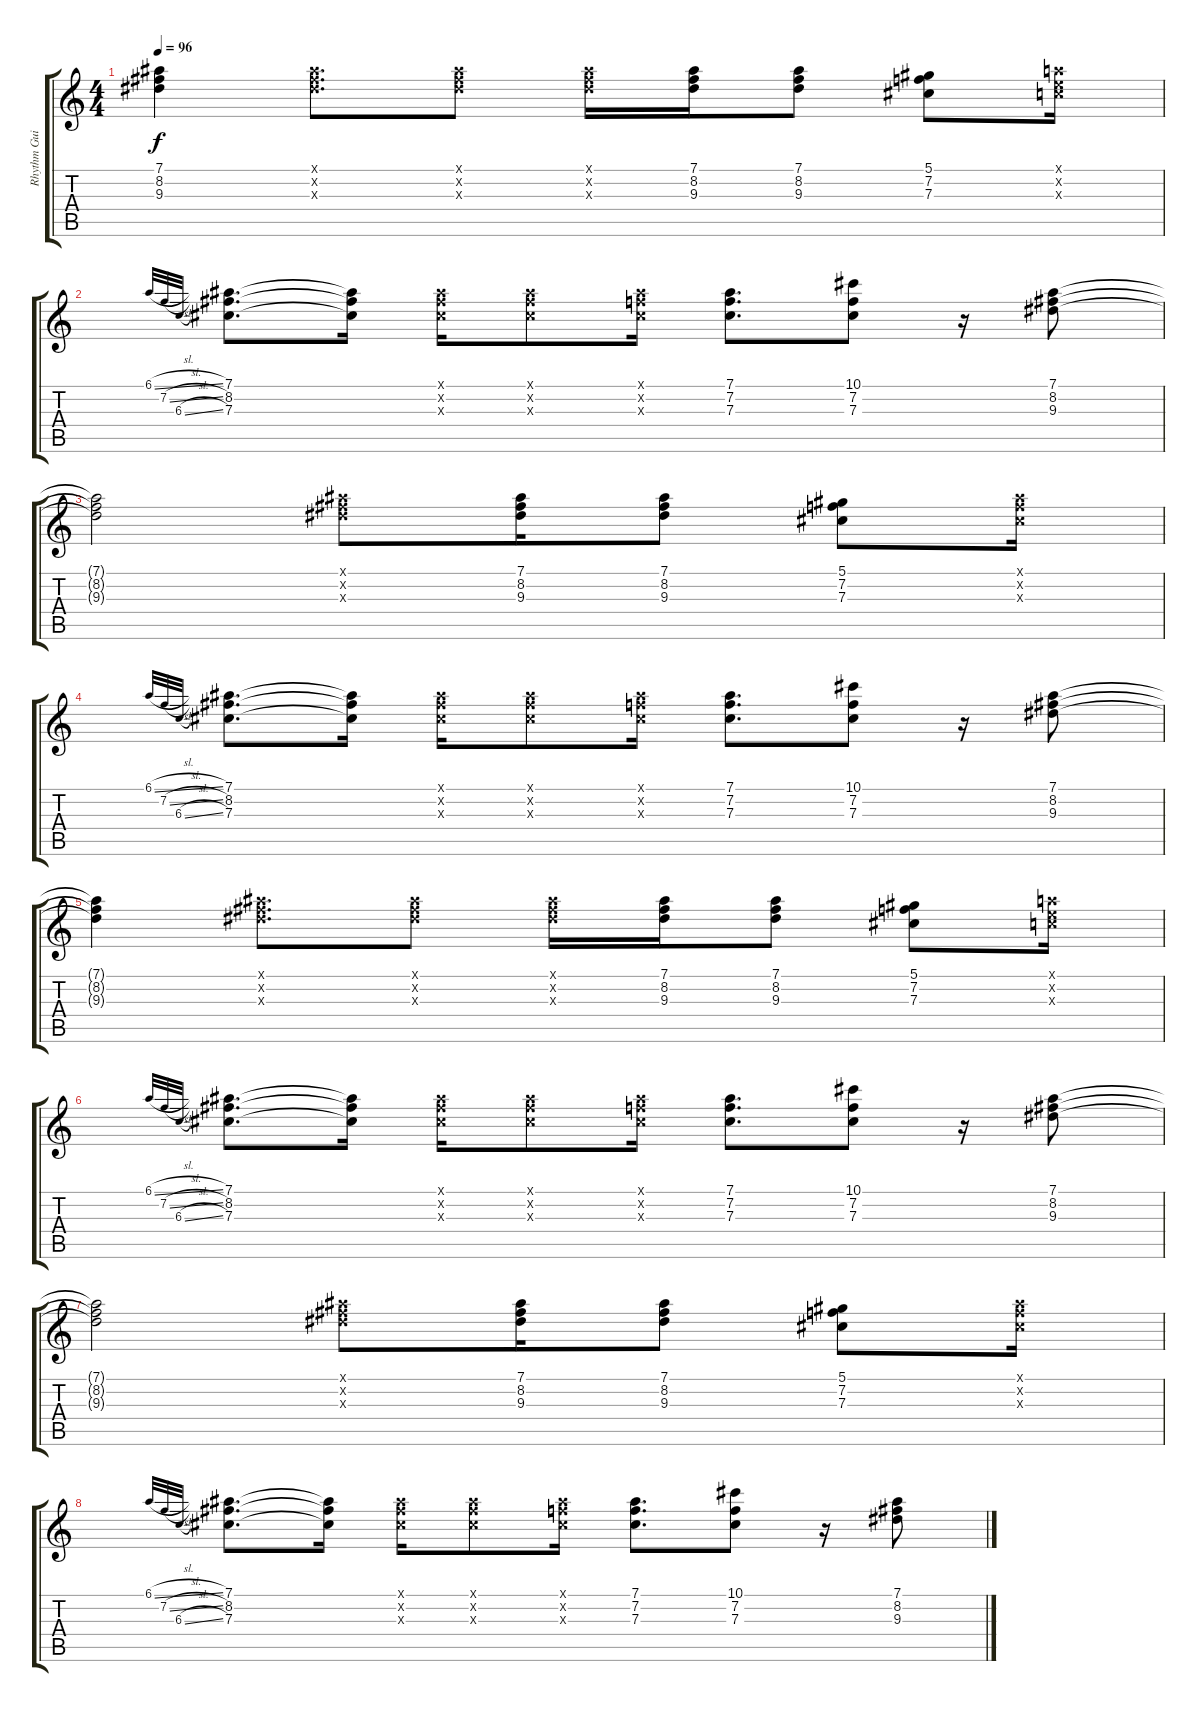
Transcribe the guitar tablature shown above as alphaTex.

\track ("Rhythm Guitar" "Rhythm Gui") {instrument electricguitarjazz}
\staff {score tabs}
\tuning (Eb4 Bb3 Gb3 Db3 Ab2 Eb2) {hide}
\ts (4 4)
\tempo 96
\clef g2
\ks c
(7.1{t} 8.2{t} 9.3{t}).4{dy f} (7.1{x} 8.2{x} 9.3{x}).8{d} (7.1{x} 8.2{x} 9.3{x}).8 (7.1{x} 8.2{x} 9.3{x}).16 (7.1 8.2 9.3).16 (7.1 8.2 9.3).8 (5.1 7.2 7.3).8 (6.1{x} 6.2{x} 6.3{x}).16 |
6.1{sl}.32{gr onbeat} 7.2{sl}.32{gr onbeat} 6.3{sl}.32{gr onbeat} (7.1 8.2 7.3).8{d} (7.1{t} 8.2{t} 7.3{t}).16 (7.1{x} 8.2{x} 7.3{x}).16 (7.1{x} 8.2{x} 7.3{x}).8 (7.1{x} 7.2{x} 7.3{x}).16 (7.1 7.2 7.3).8{d} (10.1 7.2 7.3).8 r.16 (7.1 8.2 9.3).8 |
(7.1{t} 8.2{t} 9.3{t}).2 (7.1{x} 8.2{x} 9.3{x}).8 (7.1 8.2 9.3).16 (7.1 8.2 9.3).8 (5.1 7.2 7.3).8 (7.1{x} 7.2{x} 7.3{x}).16 |
6.1{sl}.32{gr onbeat} 7.2{sl}.32{gr onbeat} 6.3{sl}.32{gr onbeat} (7.1 8.2 7.3).8{d} (7.1{t} 8.2{t} 7.3{t}).16 (7.1{x} 8.2{x} 7.3{x}).16 (7.1{x} 8.2{x} 7.3{x}).8 (7.1{x} 7.2{x} 7.3{x}).16 (7.1 7.2 7.3).8{d} (10.1 7.2 7.3).8 r.16 (7.1 8.2 9.3).8 |
(7.1{t} 8.2{t} 9.3{t}).4 (7.1{x} 8.2{x} 9.3{x}).8{d} (7.1{x} 8.2{x} 9.3{x}).8 (7.1{x} 8.2{x} 9.3{x}).16 (7.1 8.2 9.3).16 (7.1 8.2 9.3).8 (5.1 7.2 7.3).8 (6.1{x} 6.2{x} 6.3{x}).16 |
6.1{sl}.32{gr onbeat} 7.2{sl}.32{gr onbeat} 6.3{sl}.32{gr onbeat} (7.1 8.2 7.3).8{d} (7.1{t} 8.2{t} 7.3{t}).16 (7.1{x} 8.2{x} 7.3{x}).16 (7.1{x} 8.2{x} 7.3{x}).8 (7.1{x} 7.2{x} 7.3{x}).16 (7.1 7.2 7.3).8{d} (10.1 7.2 7.3).8 r.16 (7.1 8.2 9.3).8 |
(7.1{t} 8.2{t} 9.3{t}).2 (7.1{x} 8.2{x} 9.3{x}).8 (7.1 8.2 9.3).16 (7.1 8.2 9.3).8 (5.1 7.2 7.3).8 (7.1{x} 7.2{x} 7.3{x}).16 |
6.1{sl}.32{gr onbeat} 7.2{sl}.32{gr onbeat} 6.3{sl}.32{gr onbeat} (7.1 8.2 7.3).8{d} (7.1{t} 8.2{t} 7.3{t}).16 (7.1{x} 8.2{x} 7.3{x}).16 (7.1{x} 8.2{x} 7.3{x}).8 (7.1{x} 7.2{x} 7.3{x}).16 (7.1 7.2 7.3).8{d} (10.1 7.2 7.3).8 r.16 (7.1 8.2 9.3).8
